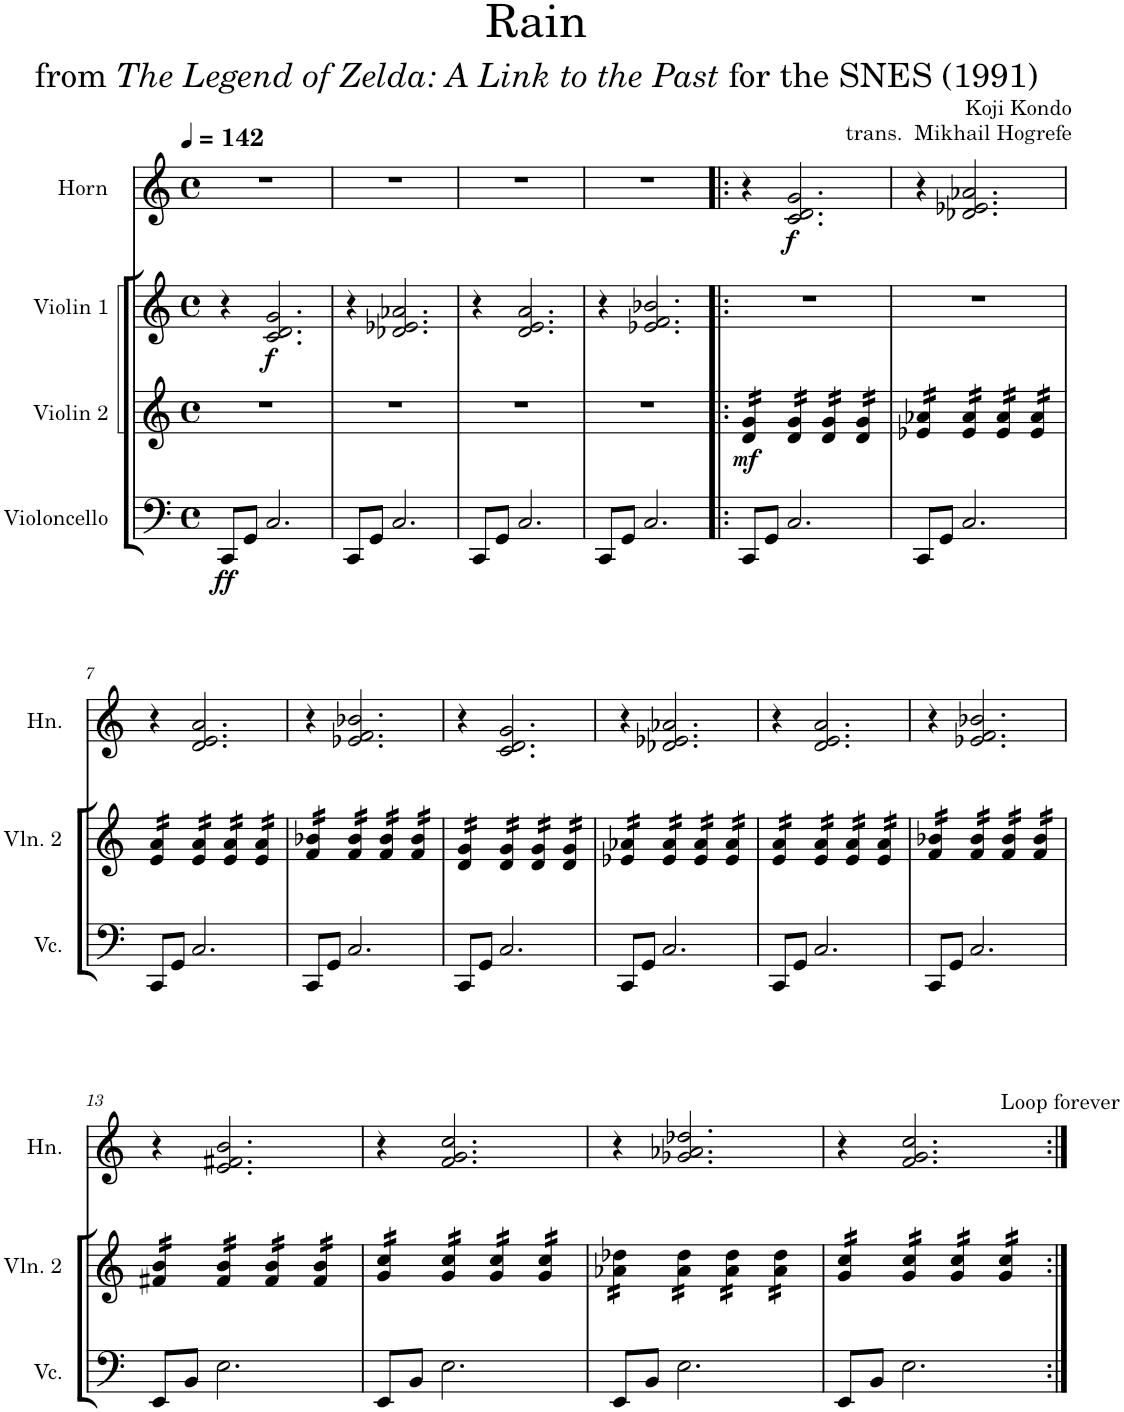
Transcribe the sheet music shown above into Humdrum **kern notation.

**kern	**dynam	**kern	**dynam	**kern	**dynam	**kern	**dynam
*part4	*part4	*part3	*part3	*part2	*part2	*part1	*part1
*staff4	*staff4	*staff3	*staff3	*staff2	*staff2	*staff1	*staff1
*I"Violoncello	*	*I"Violin 2	*	*I"Violin 1	*	*I"Horn	*
*I'Vc.	*	*I'Vln. 2	*	*I'Vln. 1	*	*I'Hn.	*
*clefF4	*	*clefG2	*	*clefG2	*	*clefG2	*
*	*	*	*	*	*	*Trd4c7	*
*k[]	*	*k[]	*	*k[]	*	*k[]	*
*M4/4	*	*M4/4	*	*M4/4	*	*M4/4	*
*met(c)	*	*met(c)	*	*met(c)	*	*met(c)	*
*MM142	*	*MM142	*	*MM142	*	*MM142	*
=1	=1	=1	=1	=1	=1	=1	=1
!	!LO:DY:b	!	!	!	!	!	!
8CC/L	ff	1r	.	4r	.	1r	.
8GG/J	.	.	.	.	.	.	.
!	!	!	!	!	!LO:DY:b	!	!
2.C/	.	.	.	2.c/ 2.d/ 2.g/	f	.	.
=2	=2	=2	=2	=2	=2	=2	=2
8CC/L	.	1r	.	4r	.	1r	.
8GG/J	.	.	.	.	.	.	.
2.C/	.	.	.	2.d-X/ 2.e-X/ 2.a-X/	.	.	.
=3	=3	=3	=3	=3	=3	=3	=3
8CC/L	.	1r	.	4r	.	1r	.
8GG/J	.	.	.	.	.	.	.
2.C/	.	.	.	2.d/ 2.e/ 2.a/	.	.	.
=4	=4	=4	=4	=4	=4	=4	=4
8CC/L	.	1r	.	4r	.	1r	.
8GG/J	.	.	.	.	.	.	.
2.C/	.	.	.	2.e-X/ 2.f/ 2.b-X/	.	.	.
=5!|:	=5!|:	=5!|:	=5!|:	=5!|:	=5!|:	=5!|:	=5!|:
!	!	!	!LO:DY:b	!	!	!	!
*	*	*tremolo	*	*	*	*	*
8CC/L	.	16d/ 16g/LL	mf	1r	.	4r	.
.	.	16d/ 16g/	.	.	.	.	.
8GG/J	.	16d/ 16g/	.	.	.	.	.
.	.	16d/ 16g/JJ	.	.	.	.	.
!	!	!	!	!	!	!	!LO:DY:b
2.C/	.	16d/ 16g/LL	.	.	.	2.c/ 2.d/ 2.g/	f
.	.	16d/ 16g/	.	.	.	.	.
.	.	16d/ 16g/	.	.	.	.	.
.	.	16d/ 16g/JJ	.	.	.	.	.
.	.	16d/ 16g/LL	.	.	.	.	.
.	.	16d/ 16g/	.	.	.	.	.
.	.	16d/ 16g/	.	.	.	.	.
.	.	16d/ 16g/JJ	.	.	.	.	.
.	.	16d/ 16g/LL	.	.	.	.	.
.	.	16d/ 16g/	.	.	.	.	.
.	.	16d/ 16g/	.	.	.	.	.
.	.	16d/ 16g/JJ	.	.	.	.	.
=6	=6	=6	=6	=6	=6	=6	=6
8CC/L	.	16e-X/ 16a-X/LL	.	1r	.	4r	.
.	.	16e-X/ 16a-X/	.	.	.	.	.
8GG/J	.	16e-X/ 16a-X/	.	.	.	.	.
.	.	16e-X/ 16a-X/JJ	.	.	.	.	.
2.C/	.	16e-/ 16a-/LL	.	.	.	2.d-X/ 2.e-X/ 2.a-X/	.
.	.	16e-/ 16a-/	.	.	.	.	.
.	.	16e-/ 16a-/	.	.	.	.	.
.	.	16e-/ 16a-/JJ	.	.	.	.	.
.	.	16e-/ 16a-/LL	.	.	.	.	.
.	.	16e-/ 16a-/	.	.	.	.	.
.	.	16e-/ 16a-/	.	.	.	.	.
.	.	16e-/ 16a-/JJ	.	.	.	.	.
.	.	16e-/ 16a-/LL	.	.	.	.	.
.	.	16e-/ 16a-/	.	.	.	.	.
.	.	16e-/ 16a-/	.	.	.	.	.
.	.	16e-/ 16a-/JJ	.	.	.	.	.
!!LO:LB:g=z
=7	=7	=7	=7	=7	=7	=7	=7
8CC/L	.	16e/ 16a/LL	.	1r	.	4r	.
.	.	16e/ 16a/	.	.	.	.	.
8GG/J	.	16e/ 16a/	.	.	.	.	.
.	.	16e/ 16a/JJ	.	.	.	.	.
2.C/	.	16e/ 16a/LL	.	.	.	2.d/ 2.e/ 2.a/	.
.	.	16e/ 16a/	.	.	.	.	.
.	.	16e/ 16a/	.	.	.	.	.
.	.	16e/ 16a/JJ	.	.	.	.	.
.	.	16e/ 16a/LL	.	.	.	.	.
.	.	16e/ 16a/	.	.	.	.	.
.	.	16e/ 16a/	.	.	.	.	.
.	.	16e/ 16a/JJ	.	.	.	.	.
.	.	16e/ 16a/LL	.	.	.	.	.
.	.	16e/ 16a/	.	.	.	.	.
.	.	16e/ 16a/	.	.	.	.	.
.	.	16e/ 16a/JJ	.	.	.	.	.
=8	=8	=8	=8	=8	=8	=8	=8
8CC/L	.	16f/ 16b-X/LL	.	1r	.	4r	.
.	.	16f/ 16b-X/	.	.	.	.	.
8GG/J	.	16f/ 16b-X/	.	.	.	.	.
.	.	16f/ 16b-X/JJ	.	.	.	.	.
2.C/	.	16f/ 16b-/LL	.	.	.	2.e-X/ 2.f/ 2.b-X/	.
.	.	16f/ 16b-/	.	.	.	.	.
.	.	16f/ 16b-/	.	.	.	.	.
.	.	16f/ 16b-/JJ	.	.	.	.	.
.	.	16f/ 16b-/LL	.	.	.	.	.
.	.	16f/ 16b-/	.	.	.	.	.
.	.	16f/ 16b-/	.	.	.	.	.
.	.	16f/ 16b-/JJ	.	.	.	.	.
.	.	16f/ 16b-/LL	.	.	.	.	.
.	.	16f/ 16b-/	.	.	.	.	.
.	.	16f/ 16b-/	.	.	.	.	.
.	.	16f/ 16b-/JJ	.	.	.	.	.
=9	=9	=9	=9	=9	=9	=9	=9
8CC/L	.	16d/ 16g/LL	.	1r	.	4r	.
.	.	16d/ 16g/	.	.	.	.	.
8GG/J	.	16d/ 16g/	.	.	.	.	.
.	.	16d/ 16g/JJ	.	.	.	.	.
2.C/	.	16d/ 16g/LL	.	.	.	2.c/ 2.d/ 2.g/	.
.	.	16d/ 16g/	.	.	.	.	.
.	.	16d/ 16g/	.	.	.	.	.
.	.	16d/ 16g/JJ	.	.	.	.	.
.	.	16d/ 16g/LL	.	.	.	.	.
.	.	16d/ 16g/	.	.	.	.	.
.	.	16d/ 16g/	.	.	.	.	.
.	.	16d/ 16g/JJ	.	.	.	.	.
.	.	16d/ 16g/LL	.	.	.	.	.
.	.	16d/ 16g/	.	.	.	.	.
.	.	16d/ 16g/	.	.	.	.	.
.	.	16d/ 16g/JJ	.	.	.	.	.
=10	=10	=10	=10	=10	=10	=10	=10
8CC/L	.	16e-X/ 16a-X/LL	.	1r	.	4r	.
.	.	16e-X/ 16a-X/	.	.	.	.	.
8GG/J	.	16e-X/ 16a-X/	.	.	.	.	.
.	.	16e-X/ 16a-X/JJ	.	.	.	.	.
2.C/	.	16e-/ 16a-/LL	.	.	.	2.d-X/ 2.e-X/ 2.a-X/	.
.	.	16e-/ 16a-/	.	.	.	.	.
.	.	16e-/ 16a-/	.	.	.	.	.
.	.	16e-/ 16a-/JJ	.	.	.	.	.
.	.	16e-/ 16a-/LL	.	.	.	.	.
.	.	16e-/ 16a-/	.	.	.	.	.
.	.	16e-/ 16a-/	.	.	.	.	.
.	.	16e-/ 16a-/JJ	.	.	.	.	.
.	.	16e-/ 16a-/LL	.	.	.	.	.
.	.	16e-/ 16a-/	.	.	.	.	.
.	.	16e-/ 16a-/	.	.	.	.	.
.	.	16e-/ 16a-/JJ	.	.	.	.	.
=11	=11	=11	=11	=11	=11	=11	=11
8CC/L	.	16e/ 16a/LL	.	1r	.	4r	.
.	.	16e/ 16a/	.	.	.	.	.
8GG/J	.	16e/ 16a/	.	.	.	.	.
.	.	16e/ 16a/JJ	.	.	.	.	.
2.C/	.	16e/ 16a/LL	.	.	.	2.d/ 2.e/ 2.a/	.
.	.	16e/ 16a/	.	.	.	.	.
.	.	16e/ 16a/	.	.	.	.	.
.	.	16e/ 16a/JJ	.	.	.	.	.
.	.	16e/ 16a/LL	.	.	.	.	.
.	.	16e/ 16a/	.	.	.	.	.
.	.	16e/ 16a/	.	.	.	.	.
.	.	16e/ 16a/JJ	.	.	.	.	.
.	.	16e/ 16a/LL	.	.	.	.	.
.	.	16e/ 16a/	.	.	.	.	.
.	.	16e/ 16a/	.	.	.	.	.
.	.	16e/ 16a/JJ	.	.	.	.	.
=12	=12	=12	=12	=12	=12	=12	=12
8CC/L	.	16f/ 16b-X/LL	.	1r	.	4r	.
.	.	16f/ 16b-X/	.	.	.	.	.
8GG/J	.	16f/ 16b-X/	.	.	.	.	.
.	.	16f/ 16b-X/JJ	.	.	.	.	.
2.C/	.	16f/ 16b-/LL	.	.	.	2.e-X/ 2.f/ 2.b-X/	.
.	.	16f/ 16b-/	.	.	.	.	.
.	.	16f/ 16b-/	.	.	.	.	.
.	.	16f/ 16b-/JJ	.	.	.	.	.
.	.	16f/ 16b-/LL	.	.	.	.	.
.	.	16f/ 16b-/	.	.	.	.	.
.	.	16f/ 16b-/	.	.	.	.	.
.	.	16f/ 16b-/JJ	.	.	.	.	.
.	.	16f/ 16b-/LL	.	.	.	.	.
.	.	16f/ 16b-/	.	.	.	.	.
.	.	16f/ 16b-/	.	.	.	.	.
.	.	16f/ 16b-/JJ	.	.	.	.	.
!!LO:LB:g=z
=13	=13	=13	=13	=13	=13	=13	=13
8EE/L	.	16f#X/ 16b/LL	.	1r	.	4r	.
.	.	16f#X/ 16b/	.	.	.	.	.
8BB/J	.	16f#X/ 16b/	.	.	.	.	.
.	.	16f#X/ 16b/JJ	.	.	.	.	.
2.E\	.	16f#/ 16b/LL	.	.	.	2.e/ 2.f#X/ 2.b/	.
.	.	16f#/ 16b/	.	.	.	.	.
.	.	16f#/ 16b/	.	.	.	.	.
.	.	16f#/ 16b/JJ	.	.	.	.	.
.	.	16f#/ 16b/LL	.	.	.	.	.
.	.	16f#/ 16b/	.	.	.	.	.
.	.	16f#/ 16b/	.	.	.	.	.
.	.	16f#/ 16b/JJ	.	.	.	.	.
.	.	16f#/ 16b/LL	.	.	.	.	.
.	.	16f#/ 16b/	.	.	.	.	.
.	.	16f#/ 16b/	.	.	.	.	.
.	.	16f#/ 16b/JJ	.	.	.	.	.
=14	=14	=14	=14	=14	=14	=14	=14
8EE/L	.	16g/ 16cc/LL	.	1r	.	4r	.
.	.	16g/ 16cc/	.	.	.	.	.
8BB/J	.	16g/ 16cc/	.	.	.	.	.
.	.	16g/ 16cc/JJ	.	.	.	.	.
2.E\	.	16g/ 16cc/LL	.	.	.	2.f/ 2.g/ 2.cc/	.
.	.	16g/ 16cc/	.	.	.	.	.
.	.	16g/ 16cc/	.	.	.	.	.
.	.	16g/ 16cc/JJ	.	.	.	.	.
.	.	16g/ 16cc/LL	.	.	.	.	.
.	.	16g/ 16cc/	.	.	.	.	.
.	.	16g/ 16cc/	.	.	.	.	.
.	.	16g/ 16cc/JJ	.	.	.	.	.
.	.	16g/ 16cc/LL	.	.	.	.	.
.	.	16g/ 16cc/	.	.	.	.	.
.	.	16g/ 16cc/	.	.	.	.	.
.	.	16g/ 16cc/JJ	.	.	.	.	.
=15	=15	=15	=15	=15	=15	=15	=15
8EE/L	.	16a-X\ 16dd-X\LL	.	1r	.	4r	.
.	.	16a-X\ 16dd-X\	.	.	.	.	.
8BB/J	.	16a-X\ 16dd-X\	.	.	.	.	.
.	.	16a-X\ 16dd-X\JJ	.	.	.	.	.
2.E\	.	16a-\ 16dd-\LL	.	.	.	2.g-X/ 2.a-X/ 2.dd-X/	.
.	.	16a-\ 16dd-\	.	.	.	.	.
.	.	16a-\ 16dd-\	.	.	.	.	.
.	.	16a-\ 16dd-\JJ	.	.	.	.	.
.	.	16a-\ 16dd-\LL	.	.	.	.	.
.	.	16a-\ 16dd-\	.	.	.	.	.
.	.	16a-\ 16dd-\	.	.	.	.	.
.	.	16a-\ 16dd-\JJ	.	.	.	.	.
.	.	16a-\ 16dd-\LL	.	.	.	.	.
.	.	16a-\ 16dd-\	.	.	.	.	.
.	.	16a-\ 16dd-\	.	.	.	.	.
.	.	16a-\ 16dd-\JJ	.	.	.	.	.
=16	=16	=16	=16	=16	=16	=16	=16
*	*	*	*	*	*	*^	*
8EE/L	.	16g/ 16cc/LL	.	1r	.	4r	2.ryy	.
.	.	16g/ 16cc/	.	.	.	.	.	.
8BB/J	.	16g/ 16cc/	.	.	.	.	.	.
.	.	16g/ 16cc/JJ	.	.	.	.	.	.
2.E\	.	16g/ 16cc/LL	.	.	.	2.f/ 2.g/ 2.cc/	.	.
.	.	16g/ 16cc/	.	.	.	.	.	.
.	.	16g/ 16cc/	.	.	.	.	.	.
.	.	16g/ 16cc/JJ	.	.	.	.	.	.
.	.	16g/ 16cc/LL	.	.	.	.	.	.
.	.	16g/ 16cc/	.	.	.	.	.	.
.	.	16g/ 16cc/	.	.	.	.	.	.
.	.	16g/ 16cc/JJ	.	.	.	.	.	.
!	!	!	!	!	!	!	!LO:TX:a:t=Loop forever	!
.	.	16g/ 16cc/LL	.	.	.	.	4ryy	.
.	.	16g/ 16cc/	.	.	.	.	.	.
.	.	16g/ 16cc/	.	.	.	.	.	.
.	.	16g/ 16cc/JJ	.	.	.	.	.	.
*	*	*Xtremolo	*	*	*	*	*	*
*	*	*	*	*	*	*v	*v	*
=:|!	=:|!	=:|!	=:|!	=:|!	=:|!	=:|!	=:|!
*-	*-	*-	*-	*-	*-	*-	*-
